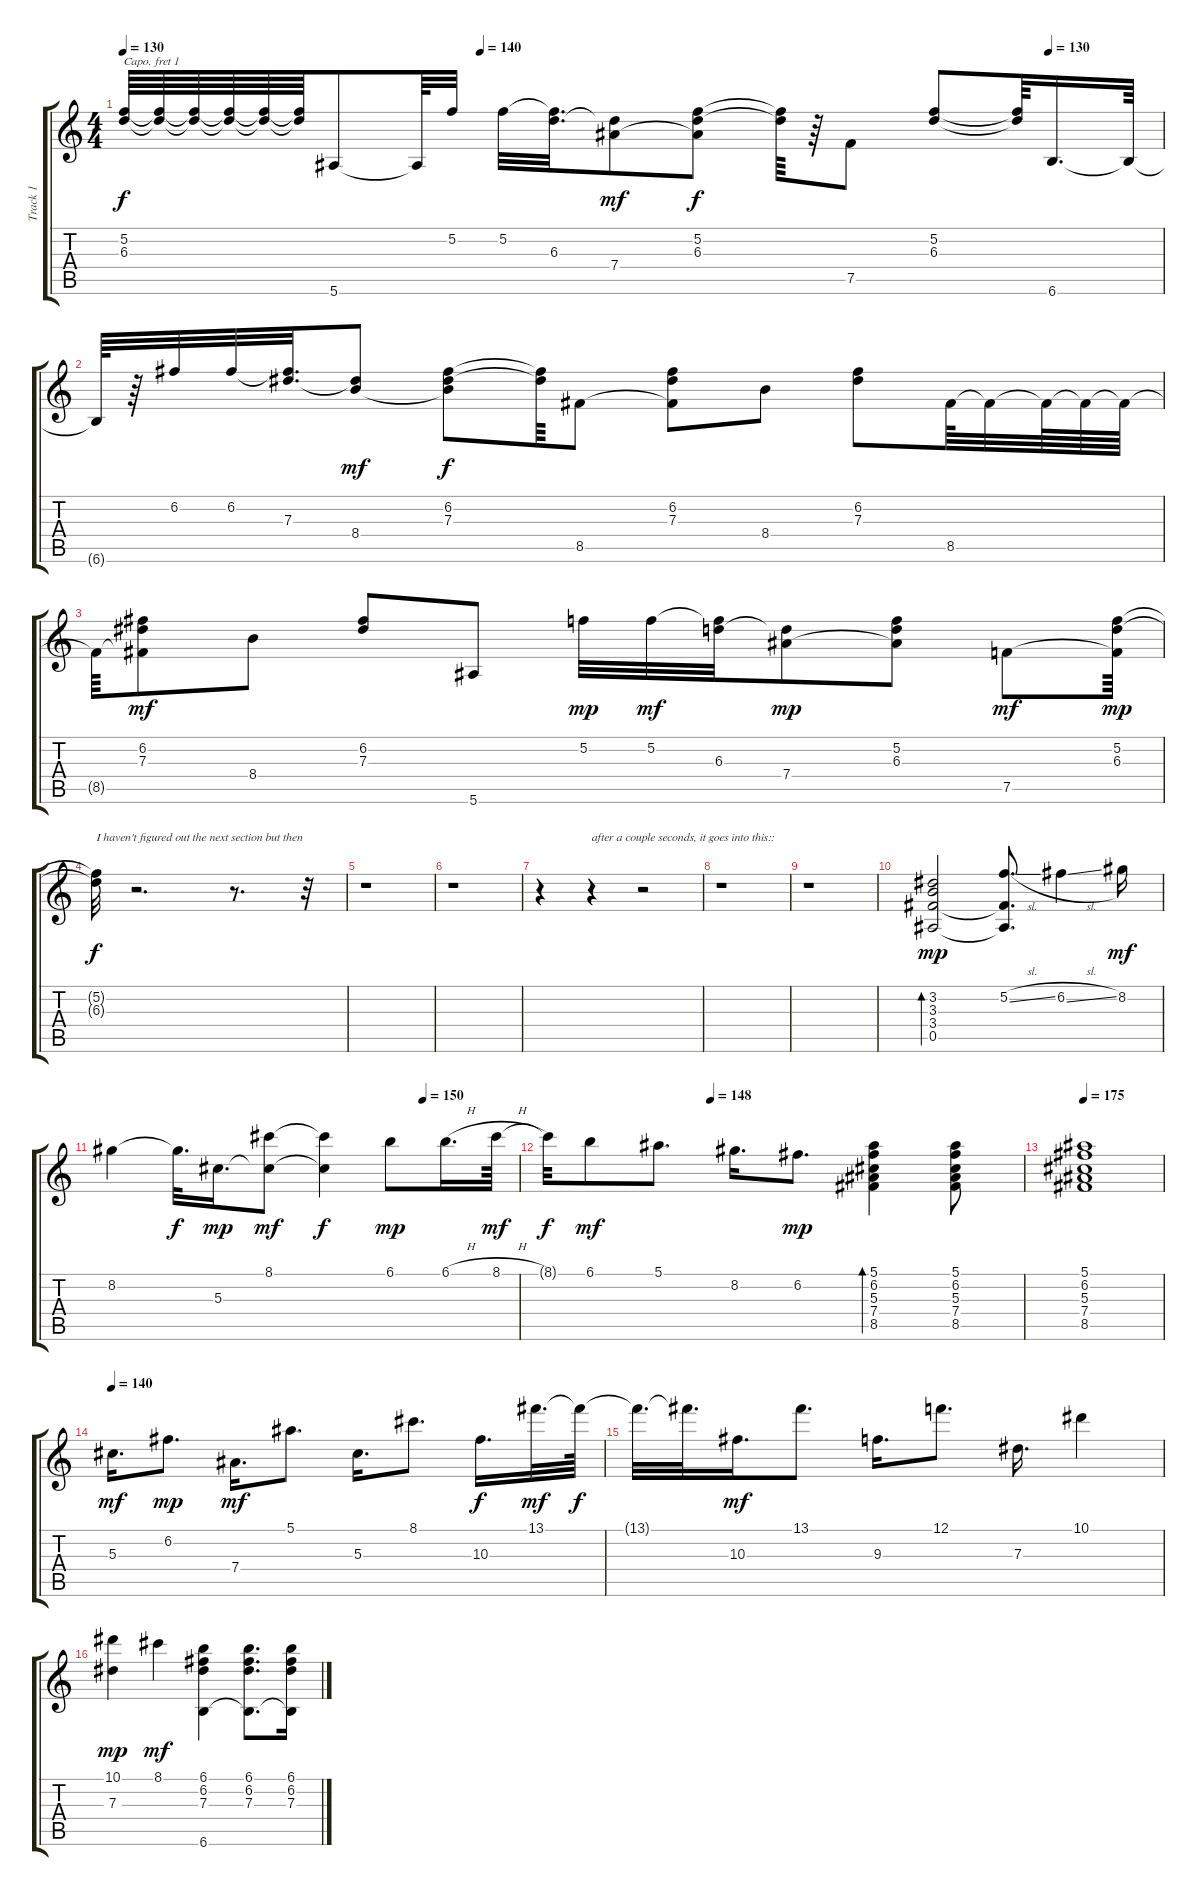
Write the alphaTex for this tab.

\track ("Track 1" "Track 1") {instrument acousticguitarnylon}
\staff {score tabs}
\capo 1
\tuning (E4 B3 G3 D3 A2 E2) {hide}
\ts (4 4)
\tempo 130
\tempo (140 0.34375)
\tempo (130 0.890625)
\clef g2
\ks c
(5.2{t} 6.3{t}).64{dy f} (5.2{t} 6.3{t}).64 (5.2{t} 6.3{t}).64 (5.2{t} 6.3{t}).64 (5.2{t} 6.3{t}).64 (5.2{t} 6.3{t}).64 5.6.8 5.6{t}.64 5.2.32 5.2.32 (5.2{t} 6.3).32{d} (6.3{t} 7.4).8{dy mf} (5.2 6.3 7.4{t}).8{dy f} (5.2{t} 6.3{t}).64 r.64 7.5.8 (5.2 6.3).8 (5.2{t} 6.3{t}).64 6.6.16{d} 6.6{t}.64 |
6.6{t}.64 r.64 6.2.32 6.2.32 (6.2{t} 7.3).32{d} (7.3{t} 8.4).8{dy mf} (6.2 7.3 8.4{t}).8{dy f} (6.2{t} 7.3{t}).64 8.5.8 (6.2 7.3 8.5{t}).8 8.4.8 (6.2 7.3).8 8.5.64 8.5{t}.32 8.5{t}.64 8.5{t}.64 8.5{t}.64 |
8.5{t}.64 (6.2 7.3 8.5{t}).8{dy mf} 8.4.8 (6.2 7.3).8 5.6.8 5.2.32{dy mp} 5.2.32{dy mf} (5.2{t} 6.3).32 (6.3{t} 7.4).8{dy mp} (5.2 6.3 7.4{t}).8 7.5.8{dy mf} (5.2 6.3 7.5{t}).64{dy mp} |
(5.2{t} 6.3{t}).32{txt "I haven't figured out the next section but then" dy f} r.2{d} r.8{d} r.32 |
r.1 |
r.1 |
r.4 r.4{txt "after a couple seconds, it goes into this::"} r.2 |
r.1 |
r.1 |
(3.2 3.3 3.4 0.5).2{bd 480 dy mp} (5.2{sl} 3.4{t} 0.5{t}).8{d} 6.2{sl}.4 8.2.16{dy mf} |
\tempo (150 0.765625)
8.2.4 8.2{t}.32{d dy f} 5.3.16{d dy mp} (8.1 5.3{t}).8{dy mf} (8.1{t} 5.3{t}).4{dy f} 6.1.8{dy mp beam merge} 6.1{h}.16{d} 8.1{h}.64{dy mf} |
\tempo (148 0.34375)
8.1{t}.32{dy f} 6.1.8{dy mf} 5.1.8{d} 8.2.16{d} 6.2.8{d dy mp} (5.1 6.2 5.3 7.4 8.5).4{bd 120} (5.1 6.2 5.3 7.4 8.5).8 |
\tempo 175
(5.1 6.2 5.3 7.4 8.5).1 |
\tempo 140
5.3.16{d dy mf} 6.2.8{d dy mp} 7.4.16{d dy mf} 5.1.8{d} 5.3.16{d} 8.1.8{d} 10.3.16{d dy f} 13.1.32{d dy mf} 13.1{t}.64{dy f} |
13.1{t}.32{d} 13.1{t}.32{d} 10.3.16{d dy mf} 13.1.8{d} 9.3.16{d} 12.1.8{d} 7.3.16{d} 10.1.4 |
(10.1 7.3).4{dy mp} 8.1.4{dy mf} (6.1 6.2 7.3 6.6).4 (6.1 6.2 7.3 6.6{t}).8{d} (6.1 6.2 7.3 6.6{t}).16
